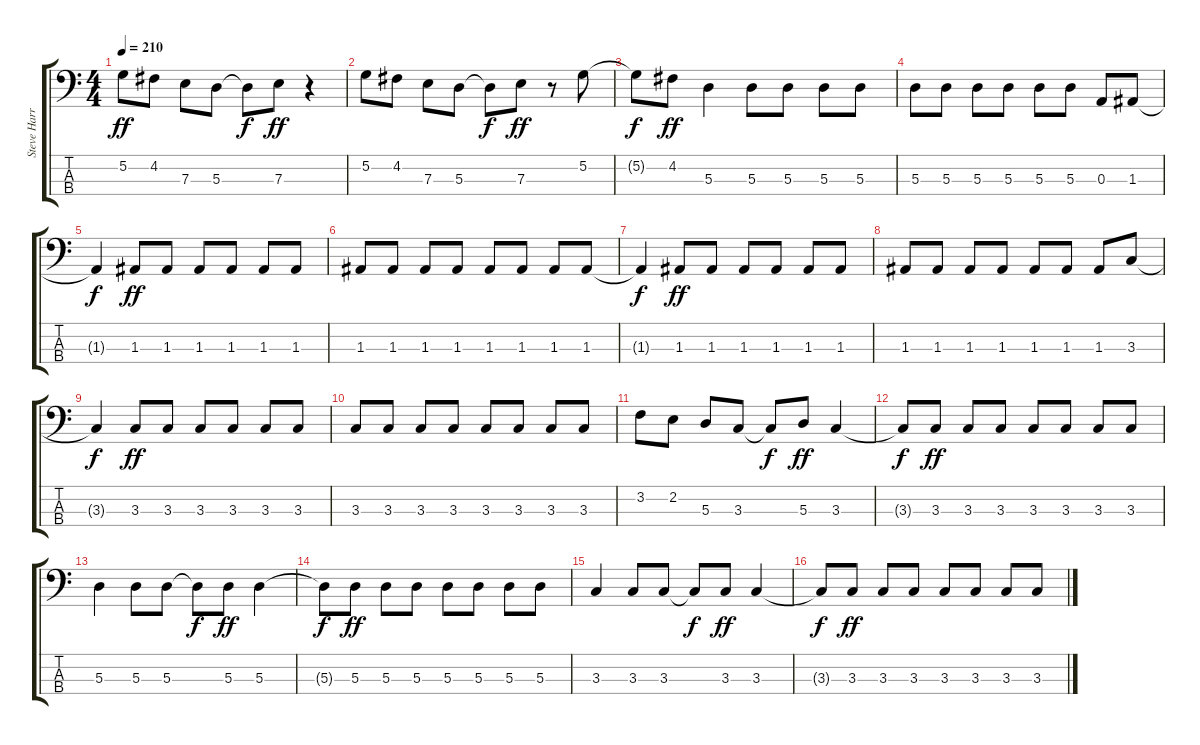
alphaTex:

\track ("Steve Harris" "Steve Harr") {instrument electricbassfinger}
\staff {score tabs}
\tuning (G2 D2 A1 E1) {hide}
\ts (4 4)
\tempo 210
\clef f4
\ks c
5.2.8{dy ff} 4.2.8 7.3.8 5.3.8 5.3{t}.8{dy f} 7.3.8{dy ff} r.4 |
5.2.8 4.2.8 7.3.8 5.3.8 5.3{t}.8{dy f} 7.3.8{dy ff} r.8 5.2.8 |
5.2{t}.8{dy f} 4.2.8{dy ff} 5.3.4 5.3.8 5.3.8 5.3.8 5.3.8 |
5.3.8 5.3.8 5.3.8 5.3.8 5.3.8 5.3.8 0.3.8 1.3.8 |
1.3{t}.4{dy f} 1.3.8{dy ff} 1.3.8 1.3.8 1.3.8 1.3.8 1.3.8 |
1.3.8 1.3.8 1.3.8 1.3.8 1.3.8 1.3.8 1.3.8 1.3.8 |
1.3{t}.4{dy f} 1.3.8{dy ff} 1.3.8 1.3.8 1.3.8 1.3.8 1.3.8 |
1.3.8 1.3.8 1.3.8 1.3.8 1.3.8 1.3.8 1.3.8 3.3.8 |
3.3{t}.4{dy f} 3.3.8{dy ff} 3.3.8 3.3.8 3.3.8 3.3.8 3.3.8 |
3.3.8 3.3.8 3.3.8 3.3.8 3.3.8 3.3.8 3.3.8 3.3.8 |
3.2.8 2.2.8 5.3.8 3.3.8 3.3{t}.8{dy f} 5.3.8{dy ff} 3.3.4 |
3.3{t}.8{dy f} 3.3.8{dy ff} 3.3.8 3.3.8 3.3.8 3.3.8 3.3.8 3.3.8 |
5.3.4 5.3.8 5.3.8 5.3{t}.8{dy f} 5.3.8{dy ff} 5.3.4 |
5.3{t}.8{dy f} 5.3.8{dy ff} 5.3.8 5.3.8 5.3.8 5.3.8 5.3.8 5.3.8 |
3.3.4 3.3.8 3.3.8 3.3{t}.8{dy f} 3.3.8{dy ff} 3.3.4 |
3.3{t}.8{dy f} 3.3.8{dy ff} 3.3.8 3.3.8 3.3.8 3.3.8 3.3.8 3.3.8
